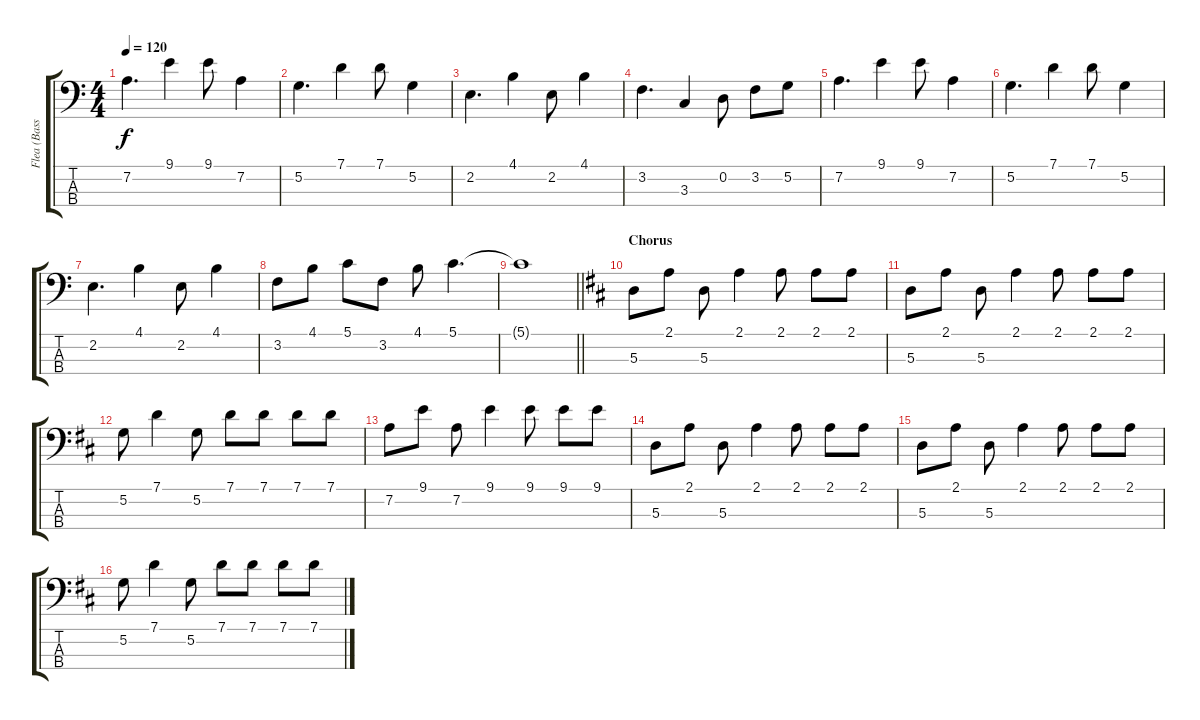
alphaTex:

\track ("Flea (Bass)" "Flea (Bass") {instrument electricbassfinger}
\staff {score tabs}
\tuning (G2 D2 A1 E1) {hide}
\ts (4 4)
\tempo 120
\clef f4
\ks c
7.2.4{d dy f} 9.1.4 9.1.8 7.2.4 |
5.2.4{d} 7.1.4 7.1.8 5.2.4 |
2.2.4{d} 4.1.4 2.2.8 4.1.4 |
3.2.4{d} 3.3.4 0.2.8 3.2.8 5.2.8 |
7.2.4{d} 9.1.4 9.1.8 7.2.4 |
5.2.4{d} 7.1.4 7.1.8 5.2.4 |
2.2.4{d} 4.1.4 2.2.8 4.1.4 |
3.2.8 4.1.8 5.1.8 3.2.8 4.1.8 5.1.4{d} |
\barLineRight lightlight
5.1{t}.1 |
\section ("" "Chorus")
\ks d
5.3.8 2.1.8 5.3.8 2.1.4 2.1.8 2.1.8 2.1.8 |
5.3.8 2.1.8 5.3.8 2.1.4 2.1.8 2.1.8 2.1.8 |
5.2.8 7.1.4 5.2.8 7.1.8 7.1.8 7.1.8 7.1.8 |
7.2.8 9.1.8 7.2.8 9.1.4 9.1.8 9.1.8 9.1.8 |
5.3.8 2.1.8 5.3.8 2.1.4 2.1.8 2.1.8 2.1.8 |
5.3.8 2.1.8 5.3.8 2.1.4 2.1.8 2.1.8 2.1.8 |
5.2.8 7.1.4 5.2.8 7.1.8 7.1.8 7.1.8 7.1.8
